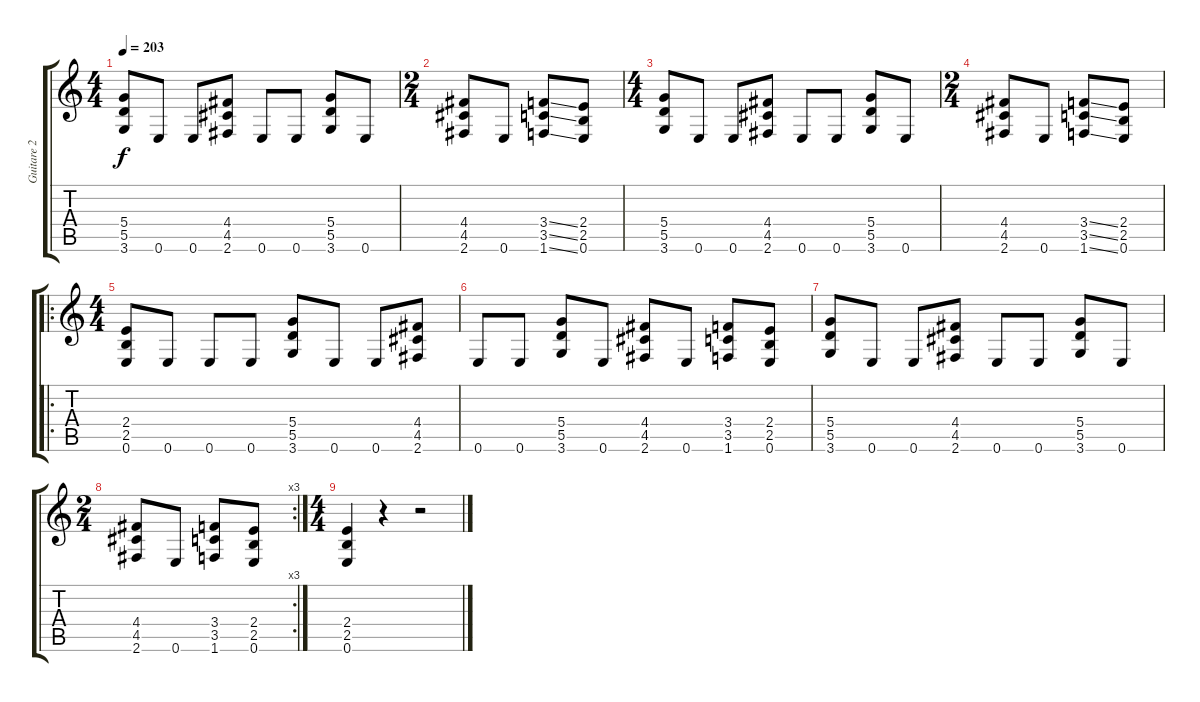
\track ("Guitare 2" "Guitare 2") {instrument distortionguitar}
\staff {score tabs}
\tuning (E4 B3 G3 D3 A2 E2) {hide}
\ts (4 4)
\tempo 203
\clef g2
\ks c
(5.4 5.5 3.6).8{dy f} 0.6.8 0.6.8 (4.4 4.5 2.6).8 0.6.8 0.6.8 (5.4 5.5 3.6).8 0.6.8 |
\ts (2 4)
(4.4 4.5 2.6).8 0.6.8 (3.4{ss} 3.5{ss} 1.6{ss}).8 (2.4 2.5 0.6).8 |
\ts (4 4)
(5.4 5.5 3.6).8 0.6.8 0.6.8 (4.4 4.5 2.6).8 0.6.8 0.6.8 (5.4 5.5 3.6).8 0.6.8 |
\ts (2 4)
(4.4 4.5 2.6).8 0.6.8 (3.4{ss} 3.5{ss} 1.6{ss}).8 (2.4 2.5 0.6).8 |
\ro
\ts (4 4)
(2.4 2.5 0.6).8 0.6.8 0.6.8 0.6.8 (5.4 5.5 3.6).8 0.6.8 0.6.8 (4.4 4.5 2.6).8 |
0.6.8 0.6.8 (5.4 5.5 3.6).8 0.6.8 (4.4 4.5 2.6).8 0.6.8 (3.4 3.5 1.6).8 (2.4 2.5 0.6).8 |
(5.4 5.5 3.6).8 0.6.8 0.6.8 (4.4 4.5 2.6).8 0.6.8 0.6.8 (5.4 5.5 3.6).8 0.6.8 |
\rc 3
\ts (2 4)
(4.4 4.5 2.6).8 0.6.8 (3.4 3.5 1.6).8 (2.4 2.5 0.6).8 |
\ts (4 4)
(2.4 2.5 0.6).4 r.4 r.2
